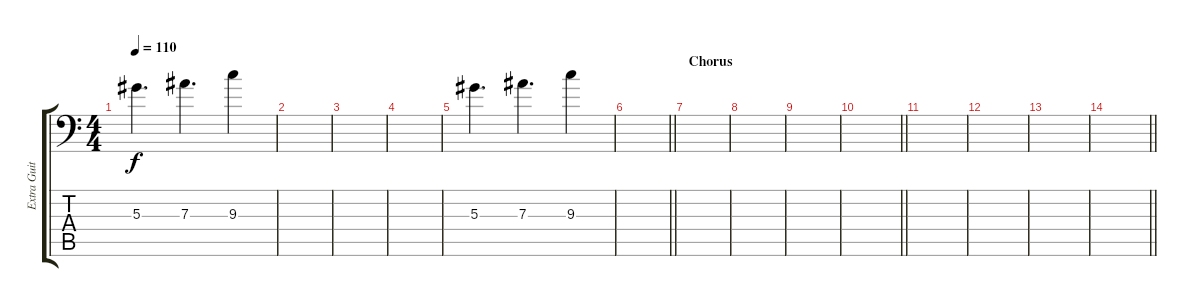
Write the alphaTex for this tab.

\track ("Extra Guitar" "Extra Guit") {instrument distortionguitar}
\staff {score tabs}
\tuning (C4 G3 Eb3 Bb2 F2 Bb1) {hide}
\ts (4 4)
\tempo 110
\clef f4
\ks c
5.3.4{d dy f} 7.3.4{d} 9.3.4 |
|
|
|
5.3.4{d} 7.3.4{d} 9.3.4 |
\barLineRight lightlight
|
\section ("" "Chorus")
|
|
|
\barLineRight lightlight
|
|
|
|
\barLineRight lightlight
